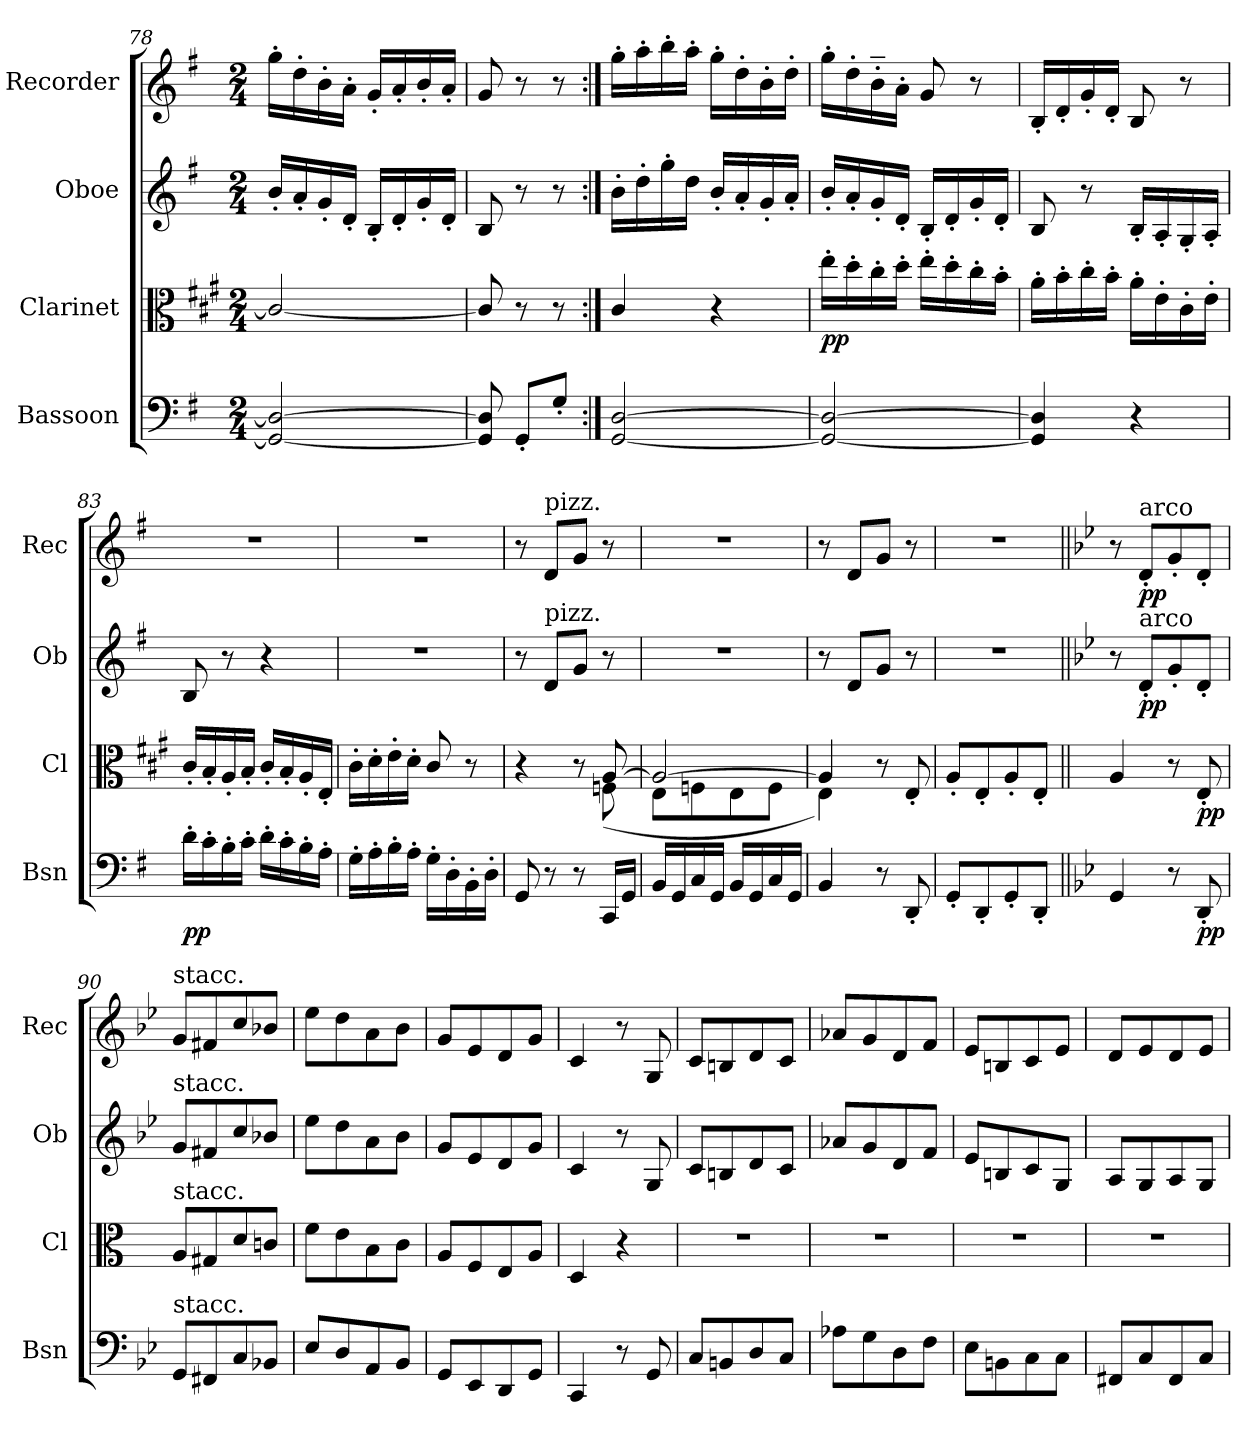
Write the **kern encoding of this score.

**kern	**dynam	**kern	**dynam	**kern	**dynam	**kern	**dynam
*part4	*part4	*part3	*part3	*part2	*part2	*part1	*part1
*staff4	*staff4	*staff3	*staff3	*staff2	*staff2	*staff1	*staff1
*I"Bassoon	*	*I"Clarinet	*	*I"Oboe	*	*I"Recorder	*
*I'Bsn	*	*I'Cl	*	*I'Ob	*	*I'Rec	*
*clefF4	*	*clefC3	*	*clefG2	*	*clefG2	*
*	*	*ITrd1c2	*	*	*	*	*
*k[f#]	*	*k[f#]	*	*k[f#]	*	*k[f#]	*
*M2/4	*	*M2/4	*	*M2/4	*	*M2/4	*
=78	=78	=78	=78	=78	=78	=78	=78
2GG/_ 2D/_	.	2B/_	.	16b'/LL	.	16gg'\LL	.
.	.	.	.	16a'/	.	16dd'\	.
.	.	.	.	16g'/	.	16b'\	.
.	.	.	.	16d'/JJ	.	16a'\JJ	.
.	.	.	.	16B'/LL	.	16g'/LL	.
.	.	.	.	16d'/	.	16a'/	.
.	.	.	.	16g'/	.	16b'/	.
.	.	.	.	16d'/JJ	.	16a'/JJ	.
=79	=79	=79	=79	=79	=79	=79	=79
8GG/] 8D/]	.	8B/]	.	8B/	.	8g/	.
8GG'/L	.	8r	.	8r	.	8r	.
8G'/J	.	8r	.	8r	.	8r	.
=80:|!	=80:|!	=80:|!	=80:|!	=80:|!	=80:|!	=80:|!	=80:|!
[2GG/ [2D/	.	4B/	.	16b'\LL	.	16gg'\LL	.
.	.	.	.	16dd'\	.	16aa'\	.
.	.	.	.	16gg'\	.	16bb'\	.
.	.	.	.	16dd\JJ	.	16aa'\JJ	.
.	.	4r	.	16b'/LL	.	16gg'\LL	.
.	.	.	.	16a'/	.	16dd'\	.
.	.	.	.	16g'/	.	16b'\	.
.	.	.	.	16a'/JJ	.	16dd'\JJ	.
!!LO:LB:g=z
=81	=81	=81	=81	=81	=81	=81	=81
!	!	!	!LO:DY:b	!	!	!	!
2GG/_ 2D/_	.	16dd'\LL	pp	16b'/LL	.	16gg'\LL	.
.	.	16cc'\	.	16a'/	.	16dd'\	.
.	.	16b'\	.	16g'/	.	16b~'\	.
.	.	16cc'\JJ	.	16d'/JJ	.	16a'\JJ	.
.	.	16dd'\LL	.	16B'/LL	.	8g/	.
.	.	16cc'\	.	16d'/	.	.	.
.	.	16b'\	.	16g'/	.	8r	.
.	.	16a'\JJ	.	16d'/JJ	.	.	.
=82	=82	=82	=82	=82	=82	=82	=82
4GG/] 4D/]	.	16g'\LL	.	8B/	.	16B'/LL	.
.	.	16a'\	.	.	.	16d'/	.
.	.	16b'\	.	8r	.	16g'/	.
.	.	16a'\JJ	.	.	.	16d'/JJ	.
4r	.	16g'\LL	.	16B'/LL	.	8B/	.
.	.	16d'\	.	16A'/	.	.	.
.	.	16B'\	.	16G'/	.	8r	.
.	.	16d'\JJ	.	16A'/JJ	.	.	.
=83	=83	=83	=83	=83	=83	=83	=83
!	!LO:DY:b	!	!	!	!	!	!
16d'\LL	pp	16B'/LL	.	8B/	.	2r	.
16c'\	.	16A'/	.	.	.	.	.
16B'\	.	16G'/	.	8r	.	.	.
16c'\JJ	.	16A'/JJ	.	.	.	.	.
16d'\LL	.	16B'/LL	.	4r	.	.	.
16c'\	.	16A'/	.	.	.	.	.
16B'\	.	16G'/	.	.	.	.	.
16A'\JJ	.	16D'/JJ	.	.	.	.	.
=84	=84	=84	=84	=84	=84	=84	=84
16G'\LL	.	16B'\LL	.	2r	.	2r	.
16A'\	.	16c'\	.	.	.	.	.
16B'\	.	16d'\	.	.	.	.	.
16A'\JJ	.	16c'\JJ	.	.	.	.	.
16G'\LL	.	8B/	.	.	.	.	.
16D'\	.	.	.	.	.	.	.
16BB'\	.	8r	.	.	.	.	.
16D'\JJ	.	.	.	.	.	.	.
=85	=85	=85	=85	=85	=85	=85	=85
*	*	*^	*	*	*	*	*
8GG/	.	4r	4.ryy	.	8r	.	8r	.
!	!	!	!	!	!	!	!LO:TX:a:t=pizz.	!
!	!	!	!	!	!LO:TX:a:t=pizz.	!	!	!
8r	.	.	.	.	8d/L	.	8d/L	.
8r	.	8r	.	.	8g/J	.	8g/J	.
16CC/LL	.	[8G/	(8E-X\	.	8r	.	8r	.
16GG/JJ	.	.	.	.	.	.	.	.
=86	=86	=86	=86	=86	=86	=86	=86	=86
16BB/LL	.	2G/_	8D\L	.	2r	.	2r	.
16GG/	.	.	.	.	.	.	.	.
16C/	.	.	8E-X\	.	.	.	.	.
16GG/JJ	.	.	.	.	.	.	.	.
16BB/LL	.	.	8D\	.	.	.	.	.
16GG/	.	.	.	.	.	.	.	.
16C/	.	.	8E-\J	.	.	.	.	.
16GG/JJ	.	.	.	.	.	.	.	.
!!LO:PB:g=z
=87	=87	=87	=87	=87	=87	=87	=87	=87
4BB/	.	4G/]	4D\)	.	8r	.	8r	.
.	.	.	.	.	8d/L	.	8d/L	.
8r	.	8r	4ryy	.	8g/J	.	8g/J	.
8DD'/	.	8D'/	.	.	8r	.	8r	.
*	*	*v	*v	*	*	*	*	*
=88	=88	=88	=88	=88	=88	=88	=88
8GG'/L	.	8G'/L	.	2r	.	2r	.
8DD'/	.	8D'/	.	.	.	.	.
8GG'/	.	8G'/	.	.	.	.	.
8DD'/J	.	8D'/J	.	.	.	.	.
=89||	=89||	=89||	=89||	=89||	=89||	=89||	=89||
*k[b-e-]	*	*k[b-e-]	*	*k[b-e-]	*	*k[b-e-]	*
4GG/	.	4G/	.	8r	.	8r	.
!	!	!	!	!	!	!LO:TX:a:t=arco	!
!	!	!	!	!LO:TX:a:t=arco	!	!	!
!	!	!	!	!	!LO:DY:b	!	!LO:DY:b
.	.	.	.	8d'/L	pp	8d'/L	pp
8r	.	8r	.	8g'/	.	8g'/	.
!	!LO:DY:b	!	!LO:DY:b	!	!	!	!
8DD'/	pp	8D'/	pp	8d'/J	.	8d'/J	.
=90	=90	=90	=90	=90	=90	=90	=90
!	!	!	!	!	!	!LO:TX:a:t=stacc.	!
!	!	!	!	!LO:TX:a:t=stacc.	!	!	!
!	!	!LO:TX:a:t=stacc.	!	!	!	!	!
!LO:TX:a:t=stacc.	!	!	!	!	!	!	!
8GG/L	.	8G/L	.	8g/L	.	8g/L	.
8FF#X/	.	8F#X/	.	8f#X/	.	8f#X/	.
8C/	.	8c/	.	8cc/	.	8cc/	.
8BB-X/J	.	8B-X/J	.	8b-X/J	.	8b-X/J	.
=91	=91	=91	=91	=91	=91	=91	=91
8E-/L	.	8e-\L	.	8ee-\L	.	8ee-\L	.
8D/	.	8d\	.	8dd\	.	8dd\	.
8AA/	.	8A\	.	8a\	.	8a\	.
8BB-/J	.	8B-\J	.	8b-\J	.	8b-\J	.
=92	=92	=92	=92	=92	=92	=92	=92
8GG/L	.	8G/L	.	8g/L	.	8g/L	.
8EE-/	.	8E-/	.	8e-/	.	8e-/	.
8DD/	.	8D/	.	8d/	.	8d/	.
8GG/J	.	8G/J	.	8g/J	.	8g/J	.
=93	=93	=93	=93	=93	=93	=93	=93
4CC/	.	4C/	.	4c/	.	4c/	.
8r	.	4r	.	8r	.	8r	.
8GG/	.	.	.	8G/	.	8G/	.
=94	=94	=94	=94	=94	=94	=94	=94
8C/L	.	2r	.	8c/L	.	8c/L	.
8BBn/	.	.	.	8Bn/	.	8Bn/	.
8D/	.	.	.	8d/	.	8d/	.
8C/J	.	.	.	8c/J	.	8c/J	.
=95	=95	=95	=95	=95	=95	=95	=95
8A-X\L	.	2r	.	8a-X/L	.	8a-X/L	.
8G\	.	.	.	8g/	.	8g/	.
8D\	.	.	.	8d/	.	8d/	.
8F\J	.	.	.	8f/J	.	8f/J	.
=96	=96	=96	=96	=96	=96	=96	=96
8E-\L	.	2r	.	8e-/L	.	8e-/L	.
8BBn\	.	.	.	8Bn/	.	8Bn/	.
8C\	.	.	.	8c/	.	8c/	.
8C\J	.	.	.	8G/J	.	8e-/J	.
=97	=97	=97	=97	=97	=97	=97	=97
8FF#X/L	.	2r	.	8A/L	.	8d/L	.
8C/	.	.	.	8G/	.	8e-/	.
8FF#/	.	.	.	8A/	.	8d/	.
8C/J	.	.	.	8G/J	.	8e-/J	.
=	=	=	=	=	=	=	=
*-	*-	*-	*-	*-	*-	*-	*-
